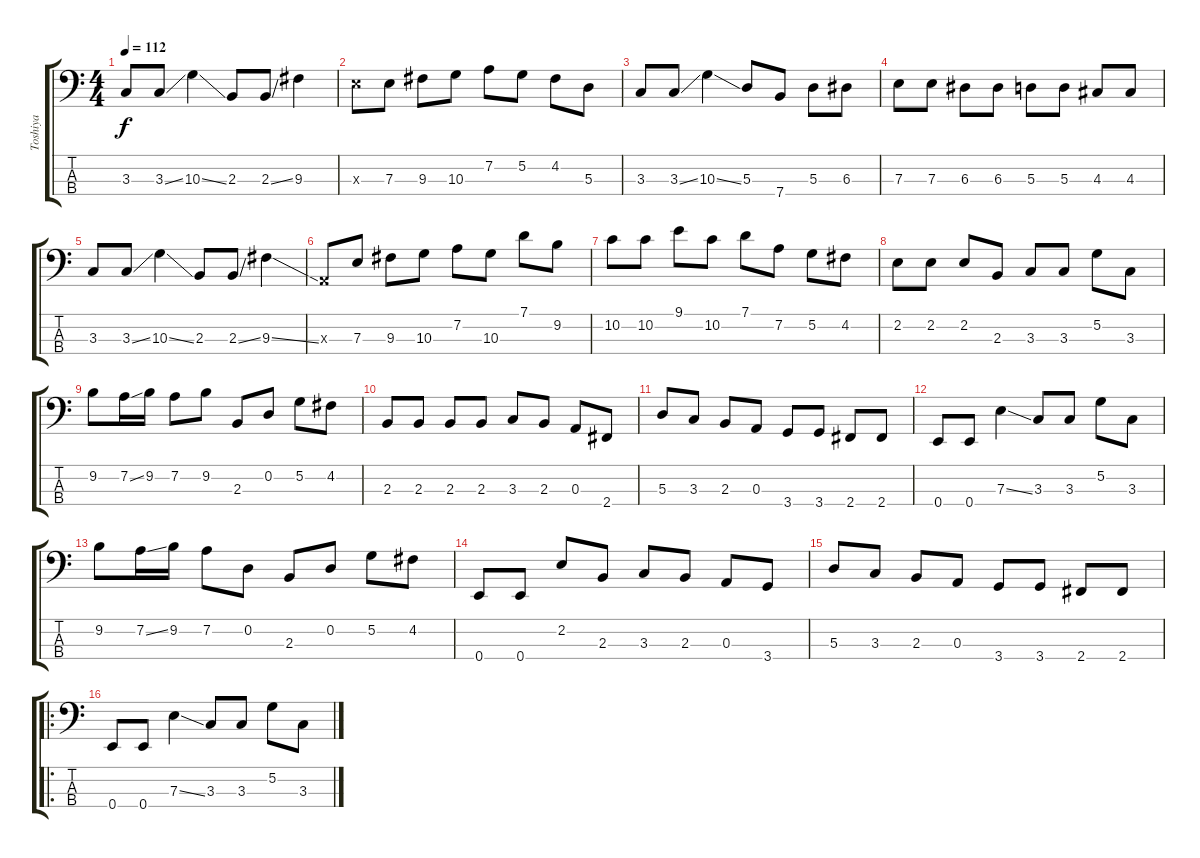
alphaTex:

\track ("Toshiya" "Toshiya") {instrument electricbasspick}
\staff {score tabs}
\tuning (G2 D2 A1 E1) {hide}
\ts (4 4)
\tempo 112
\clef f4
\ks c
3.3.8{dy f} 3.3{ss}.8 10.3{ss}.4 2.3.8 2.3{ss}.8 9.3.4 |
7.3{x}.8 7.3.8 9.3.8 10.3.8 7.2.8 5.2.8 4.2.8 5.3.8 |
3.3.8 3.3{ss}.8 10.3{ss}.4 5.3.8 7.4.8 5.3.8 6.3.8 |
7.3.8 7.3.8 6.3.8 6.3.8 5.3.8 5.3.8 4.3.8 4.3.8 |
3.3.8 3.3{ss}.8 10.3{ss}.4 2.3.8 2.3{ss}.8 9.3{ss}.4 |
0.3{x}.8 7.3.8 9.3.8 10.3.8 7.2.8 10.3.8 7.1.8 9.2.8 |
10.2.8 10.2.8 9.1.8 10.2.8 7.1.8 7.2.8 5.2.8 4.2.8 |
2.2.8 2.2.8 2.2.8 2.3.8 3.3.8 3.3.8 5.2.8 3.3.8 |
9.2.8 7.2{ss}.16 9.2.16 7.2.8 9.2.8 2.3.8 0.2.8 5.2.8 4.2.8 |
2.3.8 2.3.8 2.3.8 2.3.8 3.3.8 2.3.8 0.3.8 2.4.8 |
5.3.8 3.3.8 2.3.8 0.3.8 3.4.8 3.4.8 2.4.8 2.4.8 |
0.4.8 0.4.8 7.3{ss}.4 3.3.8 3.3.8 5.2.8 3.3.8 |
9.2.8 7.2{ss}.16 9.2.16 7.2.8 0.2.8 2.3.8 0.2.8 5.2.8 4.2.8 |
0.4.8 0.4.8 2.2.8 2.3.8 3.3.8 2.3.8 0.3.8 3.4.8 |
5.3.8 3.3.8 2.3.8 0.3.8 3.4.8 3.4.8 2.4.8 2.4.8 |
\ro
0.4.8 0.4.8 7.3{ss}.4 3.3.8 3.3.8 5.2.8 3.3.8
